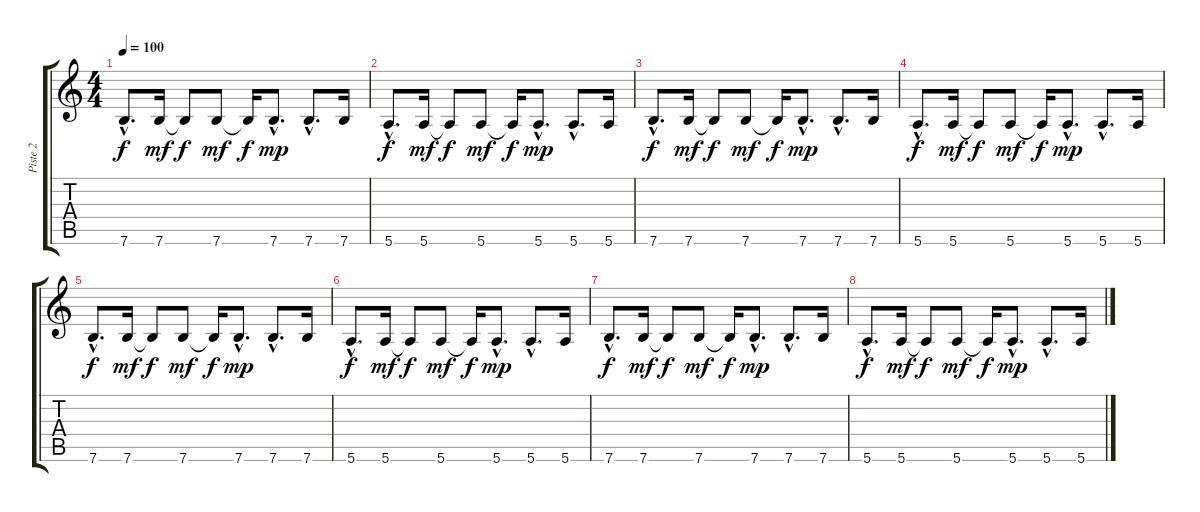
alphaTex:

\track ("Piste 2" "Piste 2") {instrument electricguitarmuted}
\staff {score tabs}
\tuning (E4 B3 G3 D3 A2 E2) {hide}
\ts (4 4)
\tempo 100
\clef g2
\ks c
7.6{hac}.8{d dy f} 7.6.16{dy mf} 7.6{t}.8{dy f} 7.6.8{dy mf} 7.6{t}.16{dy f} 7.6{hac}.8{d dy mp} 7.6{hac}.8{d} 7.6.16 |
5.6{hac}.8{d dy f} 5.6.16{dy mf} 5.6{t}.8{dy f} 5.6.8{dy mf} 5.6{t}.16{dy f} 5.6{hac}.8{d dy mp} 5.6{hac}.8{d} 5.6.16 |
7.6{hac}.8{d dy f} 7.6.16{dy mf} 7.6{t}.8{dy f} 7.6.8{dy mf} 7.6{t}.16{dy f} 7.6{hac}.8{d dy mp} 7.6{hac}.8{d} 7.6.16 |
5.6{hac}.8{d dy f} 5.6.16{dy mf} 5.6{t}.8{dy f} 5.6.8{dy mf} 5.6{t}.16{dy f} 5.6{hac}.8{d dy mp} 5.6{hac}.8{d} 5.6.16 |
7.6{hac}.8{d dy f} 7.6.16{dy mf} 7.6{t}.8{dy f} 7.6.8{dy mf} 7.6{t}.16{dy f} 7.6{hac}.8{d dy mp} 7.6{hac}.8{d} 7.6.16 |
5.6{hac}.8{d dy f} 5.6.16{dy mf} 5.6{t}.8{dy f} 5.6.8{dy mf} 5.6{t}.16{dy f} 5.6{hac}.8{d dy mp} 5.6{hac}.8{d} 5.6.16 |
7.6{hac}.8{d dy f} 7.6.16{dy mf} 7.6{t}.8{dy f} 7.6.8{dy mf} 7.6{t}.16{dy f} 7.6{hac}.8{d dy mp} 7.6{hac}.8{d} 7.6.16 |
5.6{hac}.8{d dy f} 5.6.16{dy mf} 5.6{t}.8{dy f} 5.6.8{dy mf} 5.6{t}.16{dy f} 5.6{hac}.8{d dy mp} 5.6{hac}.8{d} 5.6.16
